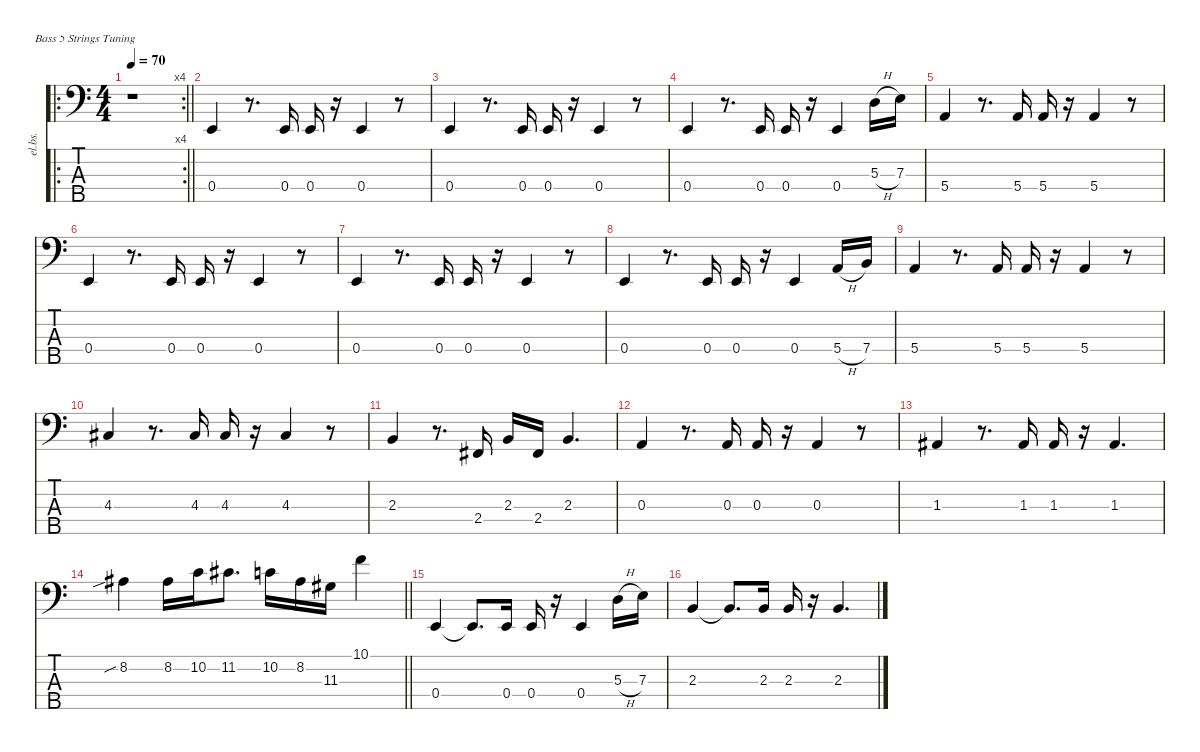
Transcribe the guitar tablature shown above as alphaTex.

\defaultSystemsLayout 4
\hideDynamics
\bracketExtendMode nobrackets
\otherSystemsTrackNameOrientation horizontal
\track ("Bass" "el.bs.") {defaultSystemsLayout 8 instrument electricbassfinger}
\staff {score tabs}
\tuning (G2 D2 A1 E1 B0)
\ro
\rc 4
\ts (4 4)
\beaming (8 2 2 2 2)
\tempo 70
\clef f4
\barLineRight lightlight
\ks c
r.1{dy f instrument electricbassfinger beam Down} |
0.4.4{beam Up} r.8{d beam Up} 0.4.16{beam Up} 0.4.16{beam Up} r.16{beam Up} 0.4.4{beam Up} r.8{beam Up} |
0.4.4{beam Up} r.8{d beam Up} 0.4.16{beam Up} 0.4.16{beam Up} r.16{beam Up} 0.4.4{beam Up} r.8{beam Up} |
0.4.4{beam Up} r.8{d beam Up} 0.4.16{beam Up} 0.4.16{beam Up} r.16{beam Up} 0.4.4{beam Up} 5.3{h}.16{beam Down} 7.3.16{beam Down} |
5.4.4{beam Up} r.8{d beam Up} 5.4.16{beam Up} 5.4.16{beam Up} r.16{beam Up} 5.4.4{beam Up} r.8{beam Up} |
0.4.4{beam Up} r.8{d beam Up} 0.4.16{beam Up} 0.4.16{beam Up} r.16{beam Up} 0.4.4{beam Up} r.8{beam Up} |
0.4.4{beam Up} r.8{d beam Up} 0.4.16{beam Up} 0.4.16{beam Up} r.16{beam Up} 0.4.4{beam Up} r.8{beam Up} |
0.4.4{beam Up} r.8{d beam Up} 0.4.16{beam Up} 0.4.16{beam Up} r.16{beam Up} 0.4.4{beam Up} 5.4{h}.16{beam Up} 7.4.16{beam Up} |
5.4.4{beam Up} r.8{d beam Up} 5.4.16{beam Up} 5.4.16{beam Up} r.16{beam Up} 5.4.4{beam Up} r.8{beam Up} |
4.3{acc #}.4{beam Up} r.8{d beam Up} 4.3{acc #}.16{beam Up} 4.3{acc #}.16{beam Up} r.16{beam Up} 4.3{acc #}.4{beam Up} r.8{beam Up} |
2.3.4{beam Up} r.8{d beam Up} 2.4{acc #}.16{beam Up} 2.3.16{beam Up} 2.4{acc #}.16{beam Up} 2.3.4{d beam Up} |
0.3.4{beam Up} r.8{d beam Up} 0.3.16{beam Up} 0.3.16{beam Up} r.16{beam Up} 0.3.4{beam Up} r.8{beam Up} |
1.3{acc #}.4{beam Up} r.8{d beam Up} 1.3{acc #}.16{beam Up} 1.3{acc #}.16{beam Up} r.16{beam Up} 1.3{acc #}.4{d beam Up} |
\barLineRight lightlight
8.2{sib acc #}.4{beam Down} 8.2{acc #}.16{beam Down} 10.2.16{beam Down} 11.2{acc #}.8{d beam Down} 10.2.16{beam Down} 8.2{acc #}.16{beam Down} 11.3{acc #}.16{beam Down} 10.1.4{beam Down} |
0.4.4{beam Up} 0.4{t}.8{d beam Up} 0.4.16{beam Up} 0.4.16{beam Up} r.16{beam Up} 0.4.4{beam Up} 5.3{h}.16{beam Down} 7.3.16{beam Down} |
2.3.4{beam Up} 2.3{t}.8{d beam Up} 2.3.16{beam Up} 2.3.16{beam Up} r.16{beam Up} 2.3.4{d beam Up}
